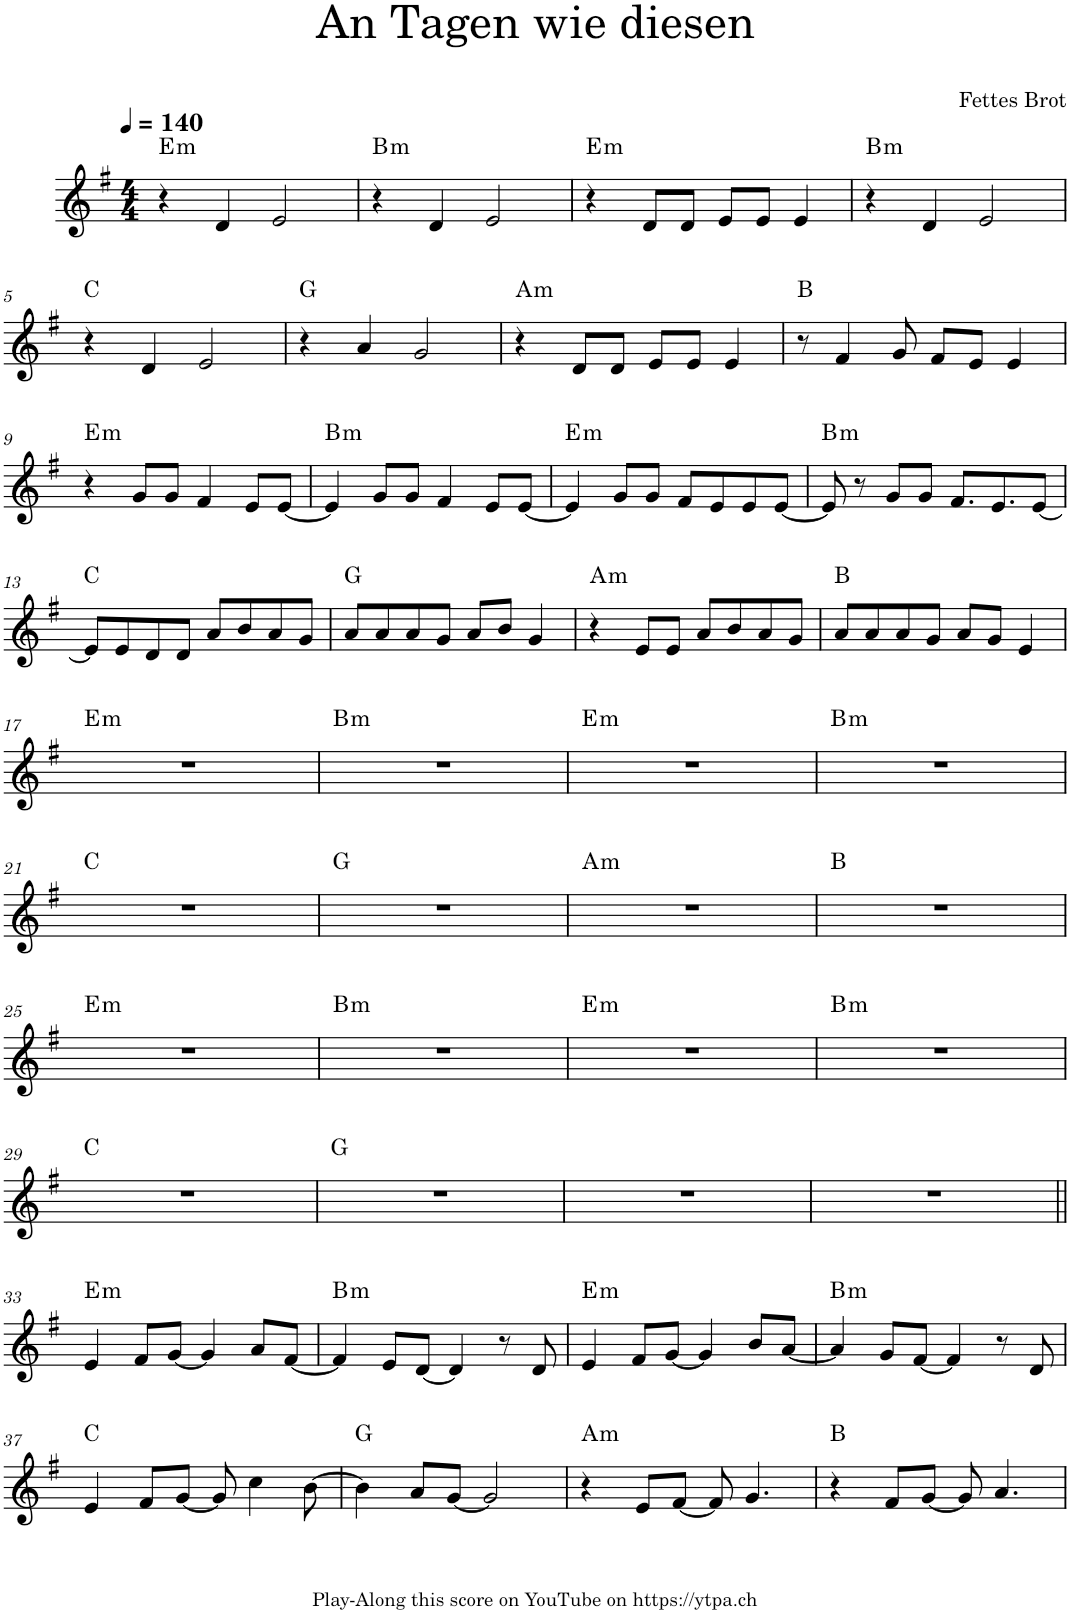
**kern	**harte
*part1	*part1
*staff1	*
*I"Piano	*
*I'Pno.	*
*clefG2	*
*k[f#]	*
*M4/4	*
*MM140	*
=1	=1
!	!LO:H:kt=m
4r	E:min
4d/	.
2e/	.
=2	=2
!	!LO:H:kt=m
4r	B:min
4d/	.
2e/	.
=3	=3
!	!LO:H:kt=m
4r	E:min
8d/L	.
8d/J	.
8e/L	.
8e/J	.
4e/	.
=4	=4
!	!LO:H:kt=m
4r	B:min
4d/	.
2e/	.
!!LO:LB:g=z
=5	=5
4r	C:maj
4d/	.
2e/	.
=6	=6
4r	G:maj
4a/	.
2g/	.
=7	=7
!	!LO:H:kt=m
4r	A:min
8d/L	.
8d/J	.
8e/L	.
8e/J	.
4e/	.
=8	=8
8r	B:maj
4f#/	.
8g/	.
8f#/L	.
8e/J	.
4e/	.
!!LO:LB:g=z
=9	=9
!	!LO:H:kt=m
4r	E:min
8g/L	.
8g/J	.
4f#/	.
8e/L	.
[8e/J	.
=10	=10
!	!LO:H:kt=m
4e/]	B:min
8g/L	.
8g/J	.
4f#/	.
8e/L	.
[8e/J	.
=11	=11
!	!LO:H:kt=m
4e/]	E:min
8g/L	.
8g/J	.
8f#/L	.
8e/	.
8e/	.
[8e/J	.
=12	=12
!	!LO:H:kt=m
8e/]	B:min
8r	.
8g/L	.
8g/J	.
8.f#/L	.
8.e/	.
[8e/J	.
!!LO:LB:g=z
=13	=13
8e/L]	C:maj
8e/	.
8d/	.
8d/J	.
8a/L	.
8b/	.
8a/	.
8g/J	.
=14	=14
8a/L	G:maj
8a/	.
8a/	.
8g/J	.
8a/L	.
8b/J	.
4g/	.
=15	=15
!	!LO:H:kt=m
4r	A:min
8e/L	.
8e/J	.
8a/L	.
8b/	.
8a/	.
8g/J	.
=16	=16
8a/L	B:maj
8a/	.
8a/	.
8g/J	.
8a/L	.
8g/J	.
4e/	.
!!LO:LB:g=z
=17	=17
!	!LO:H:kt=m
1r	E:min
=18	=18
!	!LO:H:kt=m
1r	B:min
=19	=19
!	!LO:H:kt=m
1r	E:min
=20	=20
!	!LO:H:kt=m
1r	B:min
!!LO:LB:g=z
=21	=21
1r	C:maj
=22	=22
1r	G:maj
=23	=23
!	!LO:H:kt=m
1r	A:min
=24	=24
1r	B:maj
!!LO:LB:g=z
=25	=25
!	!LO:H:kt=m
1r	E:min
=26	=26
!	!LO:H:kt=m
1r	B:min
=27	=27
!	!LO:H:kt=m
1r	E:min
=28	=28
!	!LO:H:kt=m
1r	B:min
!!LO:LB:g=z
=29	=29
1r	C:maj
=30	=30
1r	G:maj
=31	=31
1r	.
=32	=32
1r	.
!!LO:LB:g=z
=33||	=33||
!	!LO:H:kt=m
4e/	E:min
8f#/L	.
[8g/J	.
4g/]	.
8a/L	.
[8f#/J	.
=34	=34
!	!LO:H:kt=m
4f#/]	B:min
8e/L	.
[8d/J	.
4d/]	.
8r	.
8d/	.
=35	=35
!	!LO:H:kt=m
4e/	E:min
8f#/L	.
[8g/J	.
4g/]	.
8b/L	.
[8a/J	.
=36	=36
!	!LO:H:kt=m
4a/]	B:min
8g/L	.
[8f#/J	.
4f#/]	.
8r	.
8d/	.
!!LO:LB:g=z
=37	=37
4e/	C:maj
8f#/L	.
[8g/J	.
8g/]	.
4cc\	.
[8b\	.
=38	=38
4b\]	G:maj
8a/L	.
[8g/J	.
2g/]	.
=39	=39
!	!LO:H:kt=m
4r	A:min
8e/L	.
[8f#/J	.
8f#/]	.
4.g/	.
=40	=40
4r	B:maj
8f#/L	.
[8g/J	.
8g/]	.
4.a/	.
=	=
*-	*-
